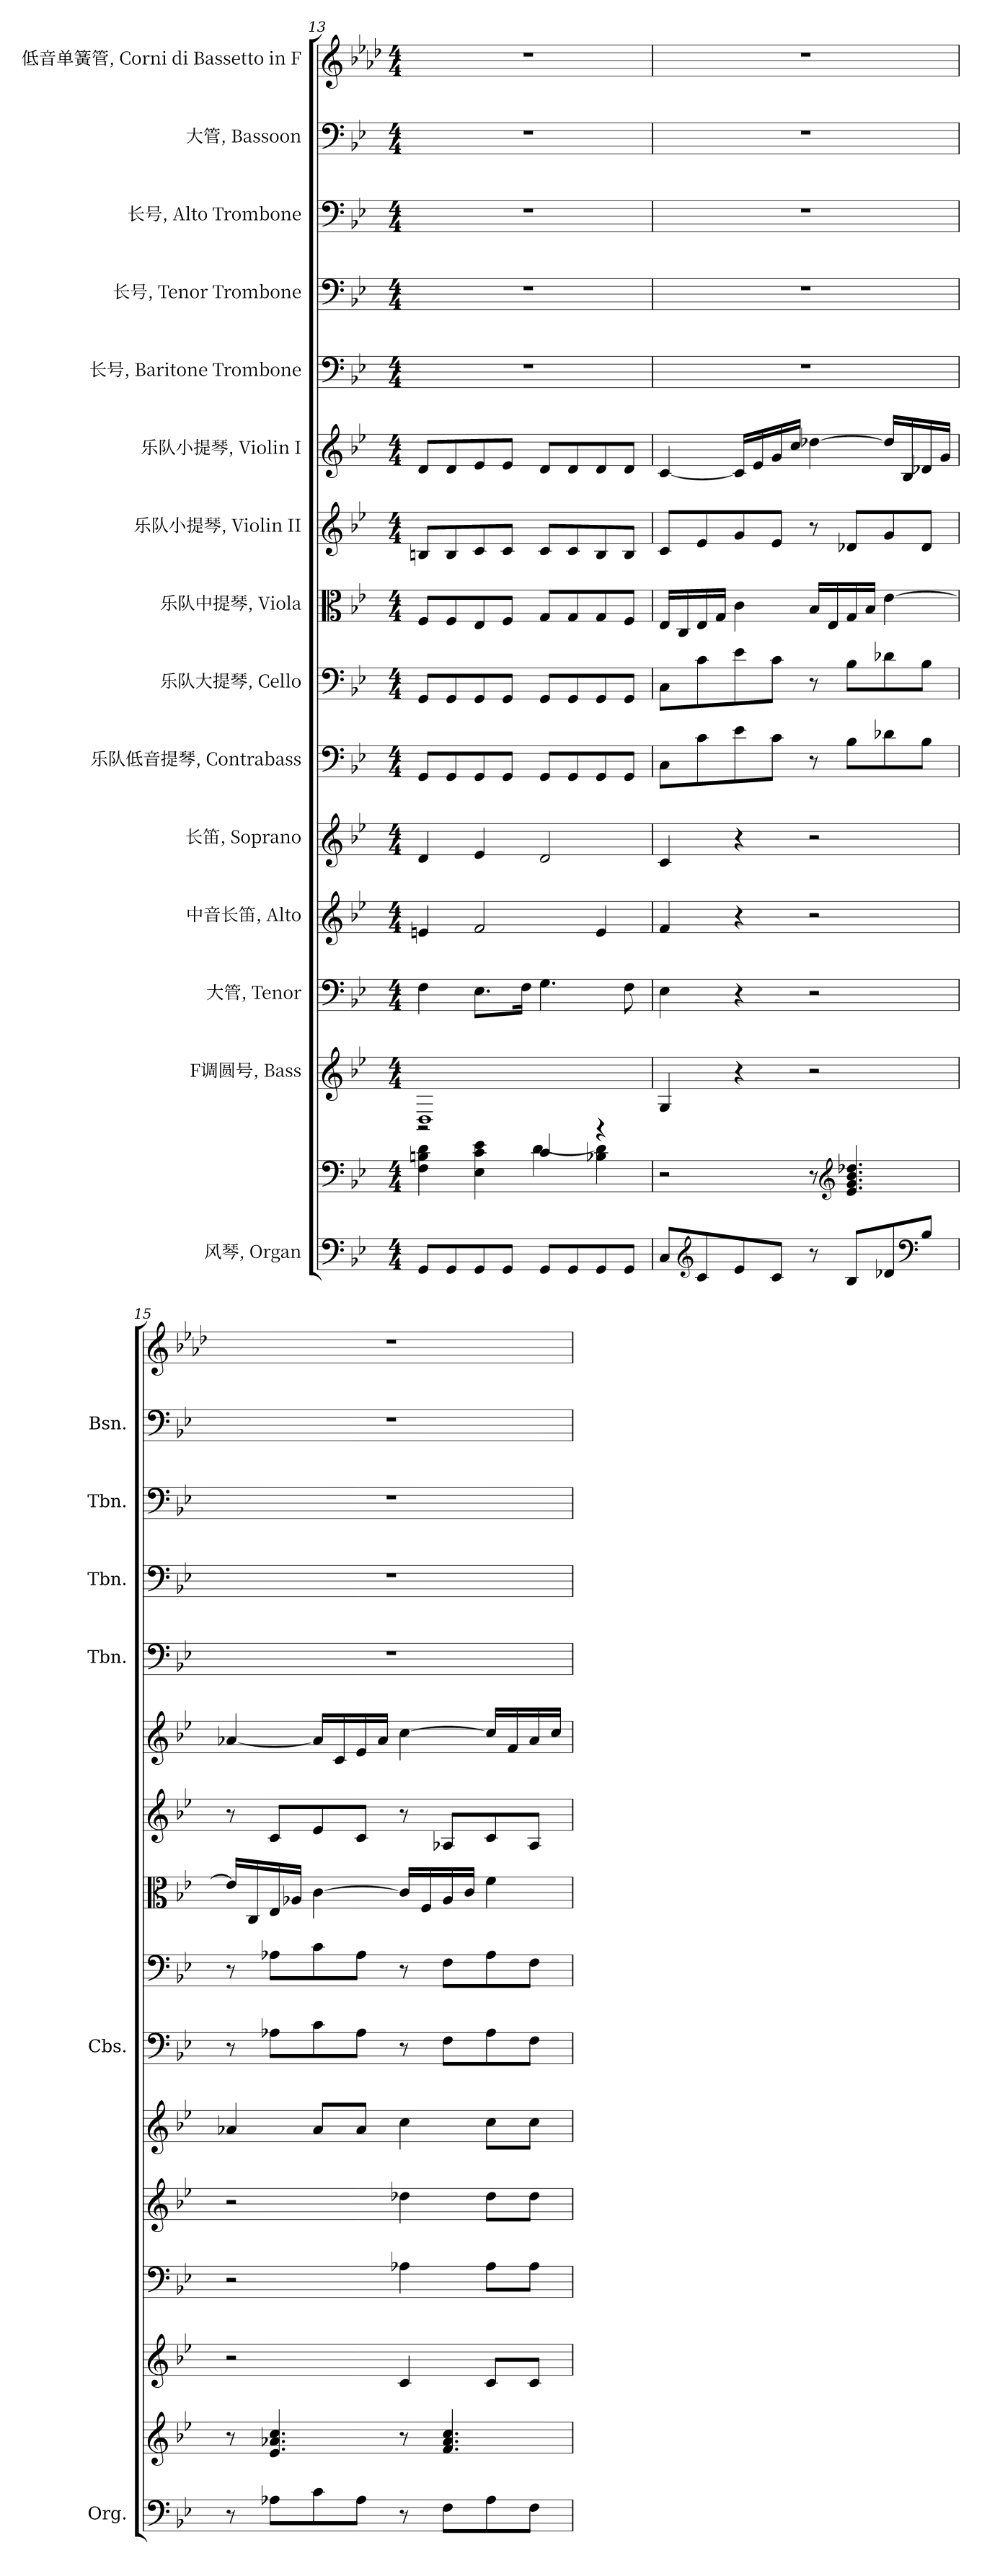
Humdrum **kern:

**kern	**kern	**kern	**kern	**kern	**kern	**kern	**kern	**kern	**kern	**kern	**kern	**kern	**kern	**kern	**kern
*part15	*part15	*part14	*part13	*part12	*part11	*part10	*part9	*part8	*part7	*part6	*part5	*part4	*part3	*part2	*part1
*staff16	*staff15	*staff14	*staff13	*staff12	*staff11	*staff10	*staff9	*staff8	*staff7	*staff6	*staff5	*staff4	*staff3	*staff2	*staff1
*I"风琴, Organ	*	*I"F调圆号, Bass	*I"大管, Tenor	*I"中音长笛, Alto	*I"长笛, Soprano	*I"乐队低音提琴, Contrabass	*I"乐队大提琴, Cello	*I"乐队中提琴, Viola	*I"乐队小提琴, Violin II	*I"乐队小提琴, Violin I	*I"长号, Baritone Trombone	*I"长号, Tenor Trombone	*I"长号, Alto Trombone	*I"大管, Bassoon	*I"低音单簧管, Corni di Bassetto in F
*I'Org.	*	*	*	*	*	*I'Cbs.	*	*	*	*	*I'Tbn.	*I'Tbn.	*I'Tbn.	*I'Bsn.	*
!!LO:PB:g=z
*clefF4	*clefF4	*clefG2	*clefF4	*clefG2	*clefG2	*clefF4	*clefF4	*clefC3	*clefG2	*clefG2	*clefF4	*clefF4	*clefF4	*clefF4	*clefG2
*	*	*ITrd4c7	*	*ITrd3c5	*	*ITrd7c12	*	*	*	*	*	*	*	*	*ITrd8c14
*k[b-e-]	*k[b-e-]	*k[b-e-a-]	*k[b-e-]	*k[b-]	*k[b-e-]	*k[b-e-]	*k[b-e-]	*k[b-e-]	*k[b-e-]	*k[b-e-]	*k[b-e-]	*k[b-e-]	*k[b-e-]	*k[b-e-]	*k[b-e-a-d-]
*M4/4	*M4/4	*M4/4	*M4/4	*M4/4	*M4/4	*M4/4	*M4/4	*M4/4	*M4/4	*M4/4	*M4/4	*M4/4	*M4/4	*M4/4	*M4/4
=13	=13	=13	=13	=13	=13	=13	=13	=13	=13	=13	=13	=13	=13	=13	=13
*	*^	*	*	*	*	*	*	*	*	*	*	*	*	*	*
8GG/L	2r	4F\ 4Bn\ 4d\	1GG	4F\	4Bn/	4d/	8GGG/L	8GG/L	8F/L	8Bn/L	8d/L	1r	1r	1r	1r	1r
8GG/	.	.	.	.	.	.	8GGG/	8GG/	8F/	8B/	8d/	.	.	.	.	.
8GG/	.	4E-\ 4c\ 4e-\	.	8.E-\L	2c/	4e-/	8GGG/	8GG/	8E-/	8c/	8e-/	.	.	.	.	.
8GG/J	.	.	.	.	.	.	8GGG/J	8GG/J	8F/J	8c/J	8e-/J	.	.	.	.	.
.	.	.	.	16F\Jk	.	.	.	.	.	.	.	.	.	.	.	.
8GG/L	4c/	[4d\	.	4.G\	.	2d/	8GGG/L	8GG/L	8G/L	8c/L	8d/L	.	.	.	.	.
8GG/	.	.	.	.	.	.	8GGG/	8GG/	8G/	8c/	8d/	.	.	.	.	.
8GG/	4r	4B-X\ 4d\]	.	.	4B/	.	8GGG/	8GG/	8G/	8B/	8d/	.	.	.	.	.
8GG/J	.	.	.	8F\	.	.	8GGG/J	8GG/J	8F/J	8B/J	8d/J	.	.	.	.	.
*	*v	*v	*	*	*	*	*	*	*	*	*	*	*	*	*	*
=14	=14	=14	=14	=14	=14	=14	=14	=14	=14	=14	=14	=14	=14	=14	=14
8C/L	2r	4C/	4E-\	4c/	4c/	8CC\L	8C\L	16E-/LL	8c/L	[4c/	1r	1r	1r	1r	1r
.	.	.	.	.	.	.	.	16C/	.	.	.	.	.	.	.
*clefG2	*	*	*	*	*	*	*	*	*	*	*	*	*	*	*
8c/	.	.	.	.	.	8C\	8c\	16E-/	8e-/	.	.	.	.	.	.
.	.	.	.	.	.	.	.	16G/JJ	.	.	.	.	.	.	.
8e-/	.	4r	4r	4r	4r	8E-\	8e-\	4c\	8g/	16c/LL]	.	.	.	.	.
.	.	.	.	.	.	.	.	.	.	16e-/	.	.	.	.	.
8c/J	.	.	.	.	.	8C\J	8c\J	.	8e-/J	16g/	.	.	.	.	.
.	.	.	.	.	.	.	.	.	.	16cc/JJ	.	.	.	.	.
8r	8r	2r	2r	2r	2r	8r	8r	16B-/LL	8r	[4dd-X\	.	.	.	.	.
.	.	.	.	.	.	.	.	16E-/	.	.	.	.	.	.	.
*	*clefG2	*	*	*	*	*	*	*	*	*	*	*	*	*	*
8B-/L	4.e-/ 4.g/ 4.b-/ 4.dd-X/	.	.	.	.	8BB-\L	8B-\L	16G/	8d-X/L	.	.	.	.	.	.
.	.	.	.	.	.	.	.	16B-/JJ	.	.	.	.	.	.	.
8d-X/	.	.	.	.	.	8D-X\	8d-X\	[4e-\	8g/	16dd-/LL]	.	.	.	.	.
.	.	.	.	.	.	.	.	.	.	16B-/	.	.	.	.	.
*clefF4	*	*	*	*	*	*	*	*	*	*	*	*	*	*	*
8B-/J	.	.	.	.	.	8BB-\J	8B-\J	.	8d-/J	16d-X/	.	.	.	.	.
.	.	.	.	.	.	.	.	.	.	16g/JJ	.	.	.	.	.
!!LO:PB:g=z
=15	=15	=15	=15	=15	=15	=15	=15	=15	=15	=15	=15	=15	=15	=15	=15
8r	8r	2r	2r	2r	4a-X/	8r	8r	16e-/LL]	8r	[4a-X/	1r	1r	1r	1r	1r
.	.	.	.	.	.	.	.	16C/	.	.	.	.	.	.	.
8A-X\L	4.e-/ 4.a-X/ 4.cc/	.	.	.	.	8AA-X\L	8A-X\L	16E-/	8c/L	.	.	.	.	.	.
.	.	.	.	.	.	.	.	16A-X/JJ	.	.	.	.	.	.	.
8c\	.	.	.	.	8a-/L	8C\	8c\	[4c\	8e-/	16a-/LL]	.	.	.	.	.
.	.	.	.	.	.	.	.	.	.	16c/	.	.	.	.	.
8A-\J	.	.	.	.	8a-/J	8AA-\J	8A-\J	.	8c/J	16e-/	.	.	.	.	.
.	.	.	.	.	.	.	.	.	.	16a-/JJ	.	.	.	.	.
8r	8r	4F/	4A-X\	4a-X\	4cc\	8r	8r	16c/LL]	8r	[4cc\	.	.	.	.	.
.	.	.	.	.	.	.	.	16F/	.	.	.	.	.	.	.
8F\L	4.f/ 4.a-/ 4.cc/	.	.	.	.	8FF\L	8F\L	16A-/	8A-X/L	.	.	.	.	.	.
.	.	.	.	.	.	.	.	16c/JJ	.	.	.	.	.	.	.
8A-\	.	8F/L	8A-\L	8a-\L	8cc\L	8AA-\	8A-\	4f\	8c/	16cc/LL]	.	.	.	.	.
.	.	.	.	.	.	.	.	.	.	16f/	.	.	.	.	.
8F\J	.	8F/J	8A-\J	8a-\J	8cc\J	8FF\J	8F\J	.	8A-/J	16a-/	.	.	.	.	.
.	.	.	.	.	.	.	.	.	.	16cc/JJ	.	.	.	.	.
=	=	=	=	=	=	=	=	=	=	=	=	=	=	=	=
*-	*-	*-	*-	*-	*-	*-	*-	*-	*-	*-	*-	*-	*-	*-	*-
